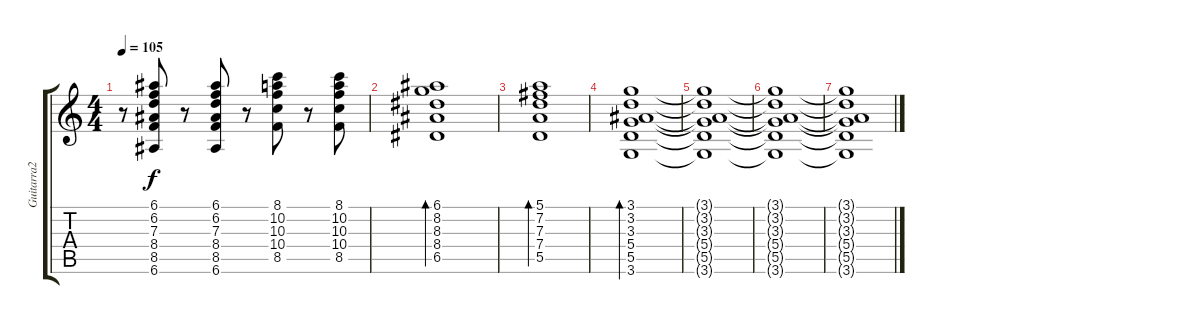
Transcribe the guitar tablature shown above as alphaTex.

\track ("Guitarra2" "Guitarra2") {instrument distortionguitar}
\staff {score tabs}
\tuning (E4 B3 G3 D3 A2 E2) {hide}
\ts (4 4)
\tempo 105
\clef g2
\ks c
r.8{dy f} (6.1 6.2 7.3 8.4 8.5 6.6).8 r.8 (6.1 6.2 7.3 8.4 8.5 6.6).8 r.8 (8.1 10.2 10.3 10.4 8.5).8 r.8 (8.1 10.2 10.3 10.4 8.5).8 |
(6.1 8.2 8.3 8.4 6.5).1{bd 60} |
(5.1 7.2 7.3 7.4 5.5).1{bd 60} |
(3.1 3.2 3.3 5.4 5.5 3.6).1{bd 120} |
(3.1{t} 3.2{t} 3.3{t} 5.4{t} 5.5{t} 3.6{t}).1 |
(3.1{t} 3.2{t} 3.3{t} 5.4{t} 5.5{t} 3.6{t}).1 |
(3.1{t} 3.2{t} 3.3{t} 5.4{t} 5.5{t} 3.6{t}).1
